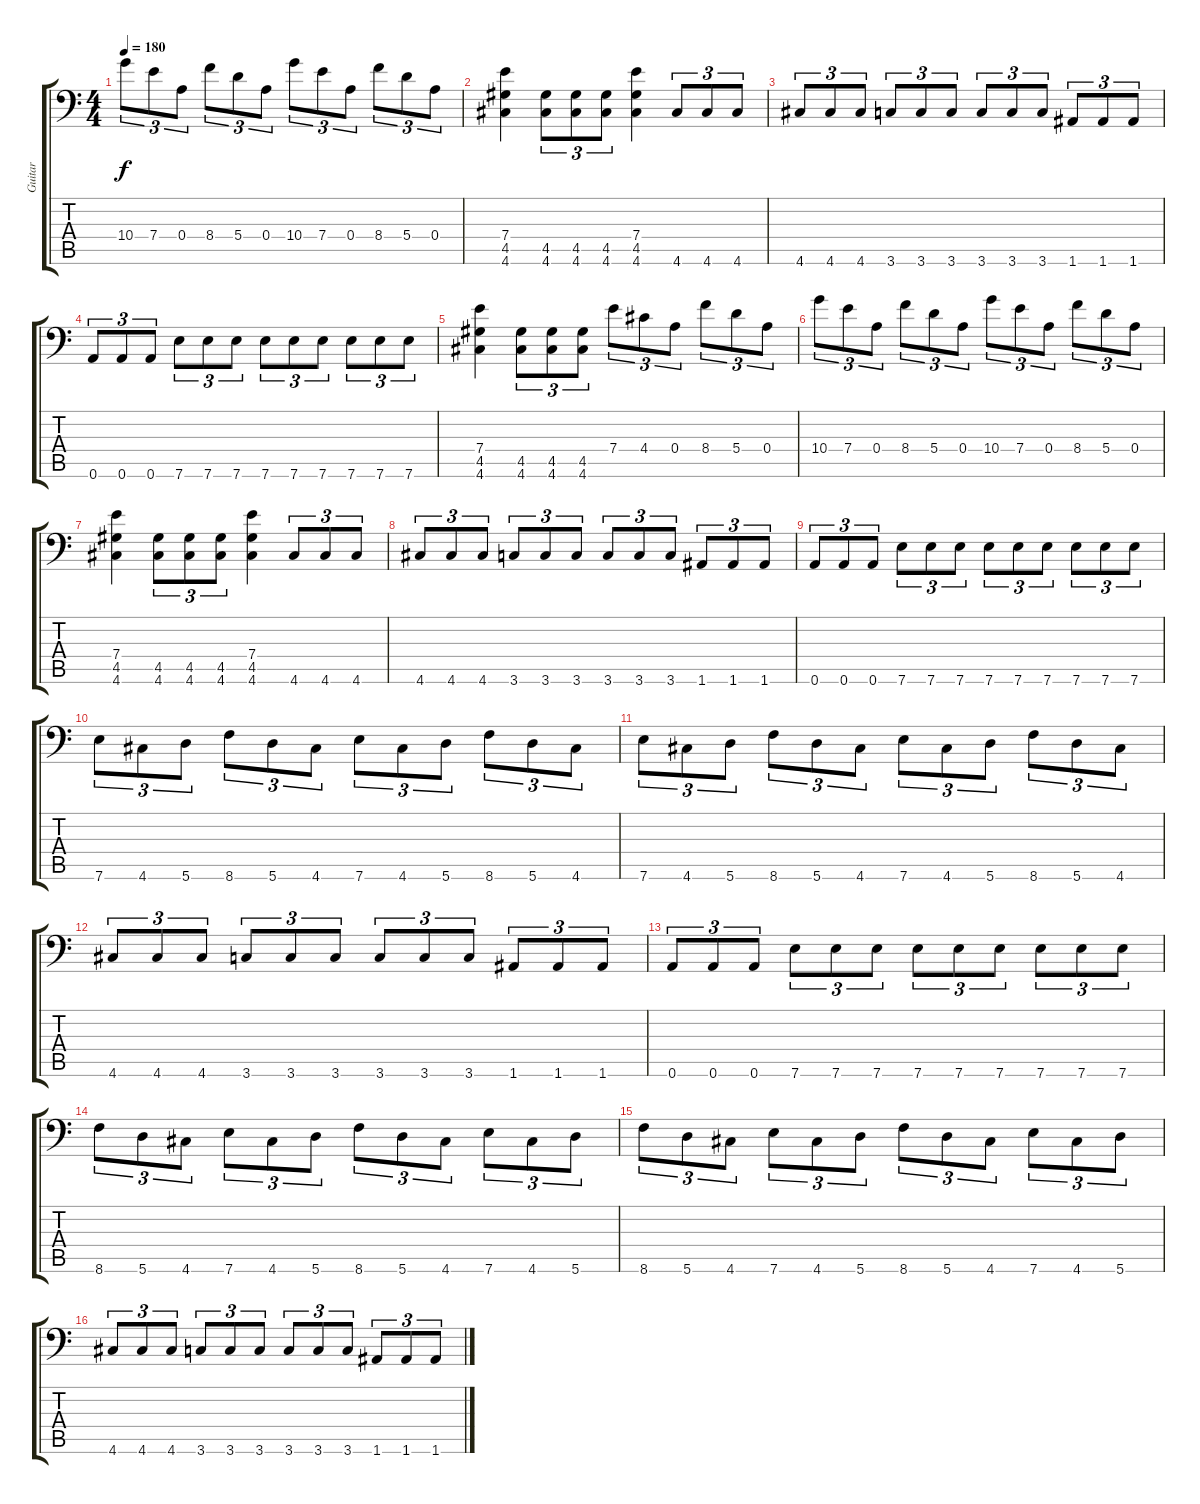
\track ("Guitar" "Guitar") {instrument distortionguitar}
\staff {score tabs}
\tuning (B3 Gb3 D3 A2 E2 A1) {hide}
\ts (4 4)
\tempo 180
\clef f4
\ks c
10.4.8{tu (3 2) dy f} 7.4.8{tu (3 2)} 0.4.8{tu (3 2)} 8.4.8{tu (3 2)} 5.4.8{tu (3 2)} 0.4.8{tu (3 2)} 10.4.8{tu (3 2)} 7.4.8{tu (3 2)} 0.4.8{tu (3 2)} 8.4.8{tu (3 2)} 5.4.8{tu (3 2)} 0.4.8{tu (3 2)} |
(7.4 4.5 4.6).4 (4.5 4.6).8{tu (3 2)} (4.5 4.6).8{tu (3 2)} (4.5 4.6).8{tu (3 2)} (7.4 4.5 4.6).4 4.6.8{tu (3 2)} 4.6.8{tu (3 2)} 4.6.8{tu (3 2)} |
4.6.8{tu (3 2)} 4.6.8{tu (3 2)} 4.6.8{tu (3 2)} 3.6.8{tu (3 2)} 3.6.8{tu (3 2)} 3.6.8{tu (3 2)} 3.6.8{tu (3 2)} 3.6.8{tu (3 2)} 3.6.8{tu (3 2)} 1.6.8{tu (3 2)} 1.6.8{tu (3 2)} 1.6.8{tu (3 2)} |
0.6.8{tu (3 2)} 0.6.8{tu (3 2)} 0.6.8{tu (3 2)} 7.6.8{tu (3 2)} 7.6.8{tu (3 2)} 7.6.8{tu (3 2)} 7.6.8{tu (3 2)} 7.6.8{tu (3 2)} 7.6.8{tu (3 2)} 7.6.8{tu (3 2)} 7.6.8{tu (3 2)} 7.6.8{tu (3 2)} |
(7.4 4.5 4.6).4 (4.5 4.6).8{tu (3 2)} (4.5 4.6).8{tu (3 2)} (4.5 4.6).8{tu (3 2)} 7.4.8{tu (3 2)} 4.4.8{tu (3 2)} 0.4.8{tu (3 2)} 8.4.8{tu (3 2)} 5.4.8{tu (3 2)} 0.4.8{tu (3 2)} |
10.4.8{tu (3 2)} 7.4.8{tu (3 2)} 0.4.8{tu (3 2)} 8.4.8{tu (3 2)} 5.4.8{tu (3 2)} 0.4.8{tu (3 2)} 10.4.8{tu (3 2)} 7.4.8{tu (3 2)} 0.4.8{tu (3 2)} 8.4.8{tu (3 2)} 5.4.8{tu (3 2)} 0.4.8{tu (3 2)} |
(7.4 4.5 4.6).4 (4.5 4.6).8{tu (3 2)} (4.5 4.6).8{tu (3 2)} (4.5 4.6).8{tu (3 2)} (7.4 4.5 4.6).4 4.6.8{tu (3 2)} 4.6.8{tu (3 2)} 4.6.8{tu (3 2)} |
4.6.8{tu (3 2)} 4.6.8{tu (3 2)} 4.6.8{tu (3 2)} 3.6.8{tu (3 2)} 3.6.8{tu (3 2)} 3.6.8{tu (3 2)} 3.6.8{tu (3 2)} 3.6.8{tu (3 2)} 3.6.8{tu (3 2)} 1.6.8{tu (3 2)} 1.6.8{tu (3 2)} 1.6.8{tu (3 2)} |
0.6.8{tu (3 2)} 0.6.8{tu (3 2)} 0.6.8{tu (3 2)} 7.6.8{tu (3 2)} 7.6.8{tu (3 2)} 7.6.8{tu (3 2)} 7.6.8{tu (3 2)} 7.6.8{tu (3 2)} 7.6.8{tu (3 2)} 7.6.8{tu (3 2)} 7.6.8{tu (3 2)} 7.6.8{tu (3 2)} |
7.6.8{tu (3 2)} 4.6.8{tu (3 2)} 5.6.8{tu (3 2)} 8.6.8{tu (3 2)} 5.6.8{tu (3 2)} 4.6.8{tu (3 2)} 7.6.8{tu (3 2)} 4.6.8{tu (3 2)} 5.6.8{tu (3 2)} 8.6.8{tu (3 2)} 5.6.8{tu (3 2)} 4.6.8{tu (3 2)} |
7.6.8{tu (3 2)} 4.6.8{tu (3 2)} 5.6.8{tu (3 2)} 8.6.8{tu (3 2)} 5.6.8{tu (3 2)} 4.6.8{tu (3 2)} 7.6.8{tu (3 2)} 4.6.8{tu (3 2)} 5.6.8{tu (3 2)} 8.6.8{tu (3 2)} 5.6.8{tu (3 2)} 4.6.8{tu (3 2)} |
4.6.8{tu (3 2)} 4.6.8{tu (3 2)} 4.6.8{tu (3 2)} 3.6.8{tu (3 2)} 3.6.8{tu (3 2)} 3.6.8{tu (3 2)} 3.6.8{tu (3 2)} 3.6.8{tu (3 2)} 3.6.8{tu (3 2)} 1.6.8{tu (3 2)} 1.6.8{tu (3 2)} 1.6.8{tu (3 2)} |
0.6.8{tu (3 2)} 0.6.8{tu (3 2)} 0.6.8{tu (3 2)} 7.6.8{tu (3 2)} 7.6.8{tu (3 2)} 7.6.8{tu (3 2)} 7.6.8{tu (3 2)} 7.6.8{tu (3 2)} 7.6.8{tu (3 2)} 7.6.8{tu (3 2)} 7.6.8{tu (3 2)} 7.6.8{tu (3 2)} |
8.6.8{tu (3 2)} 5.6.8{tu (3 2)} 4.6.8{tu (3 2)} 7.6.8{tu (3 2)} 4.6.8{tu (3 2)} 5.6.8{tu (3 2)} 8.6.8{tu (3 2)} 5.6.8{tu (3 2)} 4.6.8{tu (3 2)} 7.6.8{tu (3 2)} 4.6.8{tu (3 2)} 5.6.8{tu (3 2)} |
8.6.8{tu (3 2)} 5.6.8{tu (3 2)} 4.6.8{tu (3 2)} 7.6.8{tu (3 2)} 4.6.8{tu (3 2)} 5.6.8{tu (3 2)} 8.6.8{tu (3 2)} 5.6.8{tu (3 2)} 4.6.8{tu (3 2)} 7.6.8{tu (3 2)} 4.6.8{tu (3 2)} 5.6.8{tu (3 2)} |
4.6.8{tu (3 2)} 4.6.8{tu (3 2)} 4.6.8{tu (3 2)} 3.6.8{tu (3 2)} 3.6.8{tu (3 2)} 3.6.8{tu (3 2)} 3.6.8{tu (3 2)} 3.6.8{tu (3 2)} 3.6.8{tu (3 2)} 1.6.8{tu (3 2)} 1.6.8{tu (3 2)} 1.6.8{tu (3 2)}
